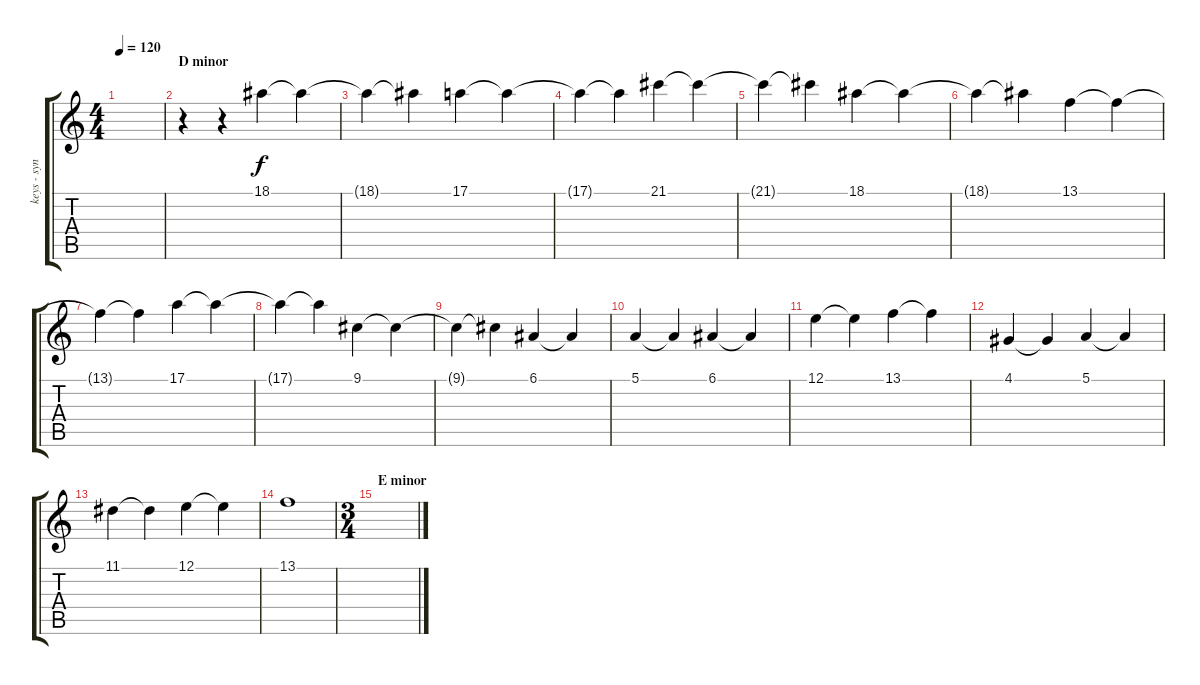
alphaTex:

\track ("keys - synths" "keys - syn") {instrument stringensemble1}
\staff {score tabs}
\tuning (E4 B3 G3 D3 A2 E2) {hide}
\ts (4 4)
\tempo 120
\clef g2
\ks c
|
\section ("" "D minor")
r.4 r.4 18.1.4 18.1{t}.4 |
18.1{t}.4 18.1{t}.4 17.1.4 17.1{t}.4 |
17.1{t}.4 17.1{t}.4 21.1.4 21.1{t}.4 |
21.1{t}.4 21.1{t}.4 18.1.4 18.1{t}.4 |
18.1{t}.4 18.1{t}.4 13.1.4 13.1{t}.4 |
13.1{t}.4 13.1{t}.4 17.1.4 17.1{t}.4 |
17.1{t}.4 17.1{t}.4 9.1.4 9.1{t}.4 |
9.1{t}.4 9.1{t}.4 6.1.4 6.1{t}.4 |
5.1.4 5.1{t}.4 6.1.4 6.1{t}.4 |
12.1.4 12.1{t}.4 13.1.4 13.1{t}.4 |
4.1.4 4.1{t}.4 5.1.4 5.1{t}.4 |
11.1.4 11.1{t}.4 12.1.4 12.1{t}.4 |
13.1.1 |
\ts (3 4)
\section ("" "E minor")
